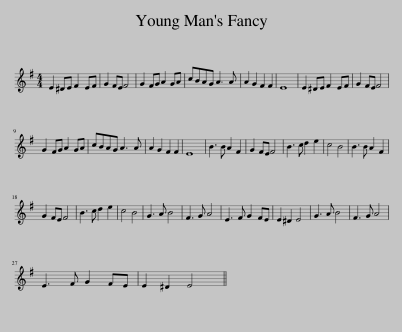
X:1
L:1/8
M:4/4
I:linebreak $
K:Emin
V:1 treble
V:1
 E2 ^DE F2 EF | G2 FE F4 | G2 FG A2 GA | cBAG A3 A | A2 G2 F2 F2 | %5
 E8 | E2 ^DE F2 EF | G2 FE F4 |$ G2 FG A2 GA | cBAG A3 A | %10
 A2 G2 F2 F2 | E8 | B3 B A2 F2 | G2 FE F4 | B3 c d2 e2 | %15
 c4 B4 | B3 B A2 F2 |$ G2 FE F4 | B3 c d2 e2 | c4 B4 | %20
 G3 A B4 | F3 G A4 | E3 F G2 FE | E2 ^D2 E4 | G3 A B4 | %25
 F3 G A4 |$ E3 F G2 FE | E2 ^D2 E4 || %28
